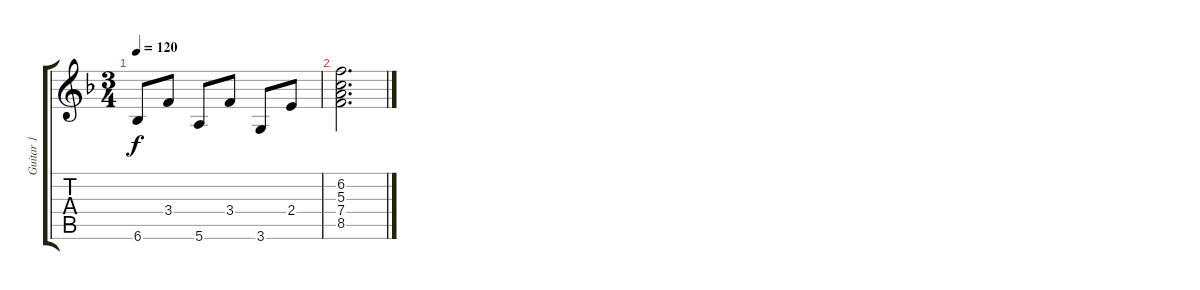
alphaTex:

\track ("Guitar 1" "Guitar 1") {instrument acousticguitarsteel}
\staff {score tabs}
\tuning (E4 B3 G3 D3 A2 E2) {hide}
\ts (3 4)
\tempo 120
\clef g2
\ks f
6.6.8{dy f} 3.4.8 5.6.8 3.4.8 3.6.8 2.4.8 |
(6.2 5.3 7.4 8.5).2{d}
